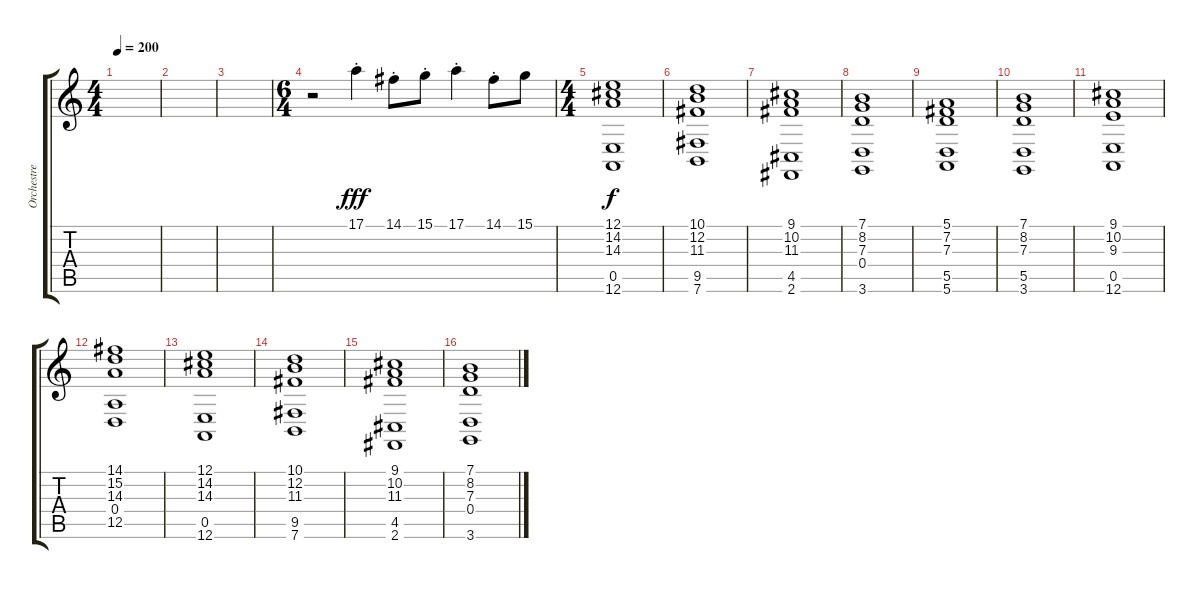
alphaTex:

\track ("Orchestre" "Orchestre") {instrument stringensemble1}
\staff {score tabs}
\tuning (E4 B3 G3 D3 A2 E2) {hide}
\ts (4 4)
\tempo 200
\clef g2
\ks c
|
|
|
\ts (6 4)
r.2 17.1{st}.4{dy fff volume 15 instrument stringensemble1} 14.1{st}.8 15.1{st}.8 17.1{st}.4 14.1{st}.8 15.1.8 |
\ts (4 4)
(12.1 14.2 14.3 0.5 12.6).1{dy f instrument stringensemble1} |
(10.1 12.2 11.3 9.5 7.6).1 |
(9.1 10.2 11.3 4.5 2.6).1 |
(7.1 8.2 7.3 0.4 3.6).1 |
(5.1 7.2 7.3 5.5 5.6).1 |
(7.1 8.2 7.3 5.5 3.6).1 |
(9.1 10.2 9.3 0.5 12.6).1 |
(14.1 15.2 14.3 0.4 12.5).1 |
(12.1 14.2 14.3 0.5 12.6).1 |
(10.1 12.2 11.3 9.5 7.6).1 |
(9.1 10.2 11.3 4.5 2.6).1 |
(7.1 8.2 7.3 0.4 3.6).1
